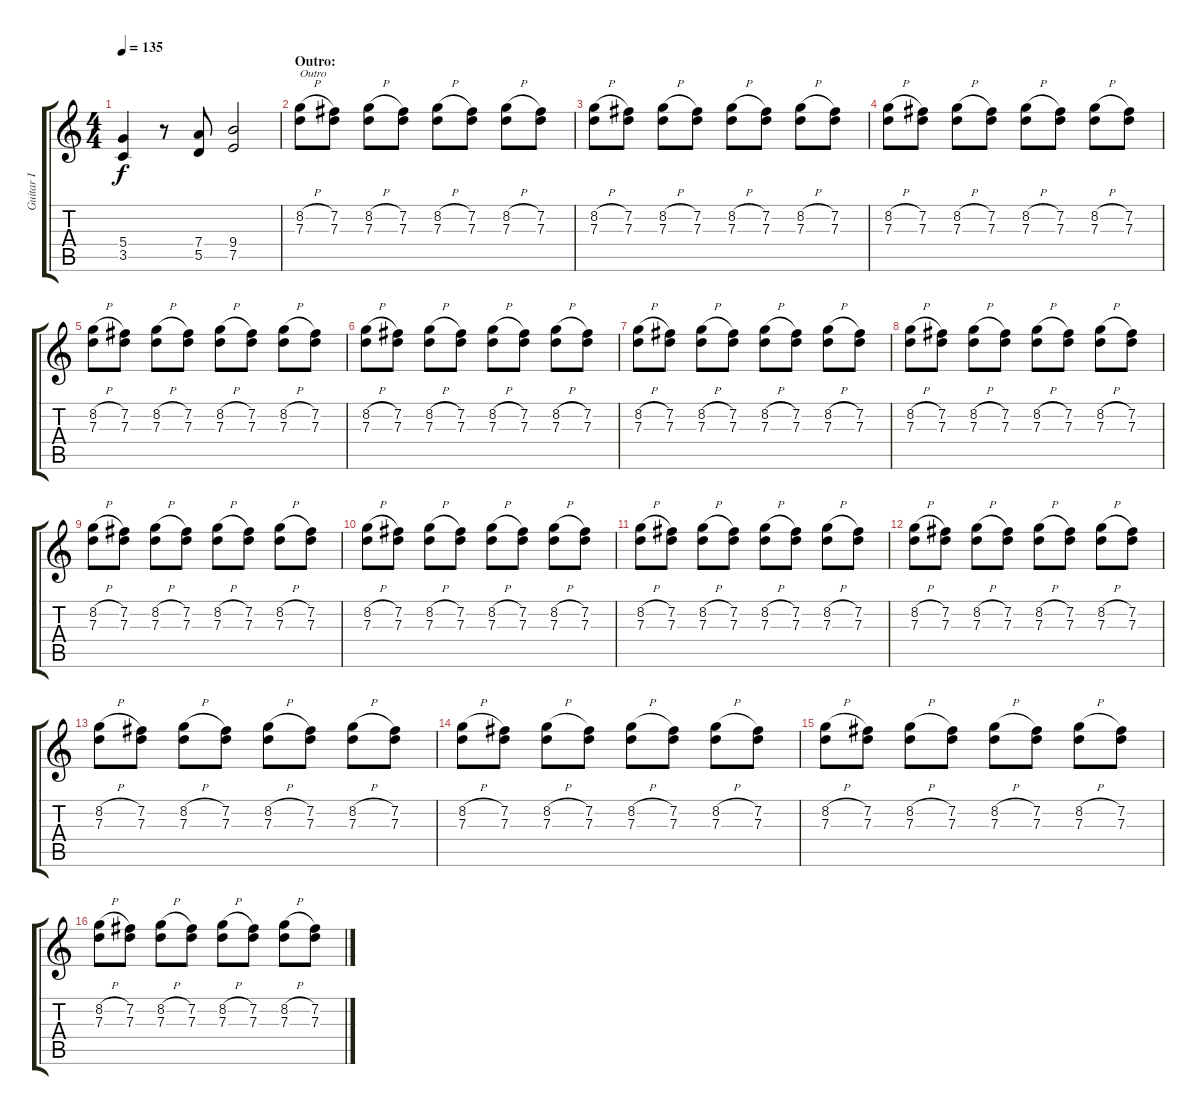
\track ("Guitar I" "Guitar I") {instrument distortionguitar}
\staff {score tabs}
\tuning (E4 B3 G3 D3 A2 E2) {hide}
\ts (4 4)
\tempo 135
\clef g2
\ks c
(5.4 3.5).4{dy f} r.8 (7.4 5.5).8 (9.4 7.5).2 |
\section ("" "Outro:")
(8.2{h} 7.3).8{txt "Outro"} (7.2 7.3).8 (8.2{h} 7.3).8 (7.2 7.3).8 (8.2{h} 7.3).8 (7.2 7.3).8 (8.2{h} 7.3).8 (7.2 7.3).8 |
(8.2{h} 7.3).8 (7.2 7.3).8 (8.2{h} 7.3).8 (7.2 7.3).8 (8.2{h} 7.3).8 (7.2 7.3).8 (8.2{h} 7.3).8 (7.2 7.3).8 |
(8.2{h} 7.3).8 (7.2 7.3).8 (8.2{h} 7.3).8 (7.2 7.3).8 (8.2{h} 7.3).8 (7.2 7.3).8 (8.2{h} 7.3).8 (7.2 7.3).8 |
(8.2{h} 7.3).8 (7.2 7.3).8 (8.2{h} 7.3).8 (7.2 7.3).8 (8.2{h} 7.3).8 (7.2 7.3).8 (8.2{h} 7.3).8 (7.2 7.3).8 |
(8.2{h} 7.3).8 (7.2 7.3).8 (8.2{h} 7.3).8 (7.2 7.3).8 (8.2{h} 7.3).8 (7.2 7.3).8 (8.2{h} 7.3).8 (7.2 7.3).8 |
(8.2{h} 7.3).8 (7.2 7.3).8 (8.2{h} 7.3).8 (7.2 7.3).8 (8.2{h} 7.3).8 (7.2 7.3).8 (8.2{h} 7.3).8 (7.2 7.3).8 |
(8.2{h} 7.3).8 (7.2 7.3).8 (8.2{h} 7.3).8 (7.2 7.3).8 (8.2{h} 7.3).8 (7.2 7.3).8 (8.2{h} 7.3).8 (7.2 7.3).8 |
(8.2{h} 7.3).8 (7.2 7.3).8 (8.2{h} 7.3).8 (7.2 7.3).8 (8.2{h} 7.3).8 (7.2 7.3).8 (8.2{h} 7.3).8 (7.2 7.3).8 |
(8.2{h} 7.3).8 (7.2 7.3).8 (8.2{h} 7.3).8 (7.2 7.3).8 (8.2{h} 7.3).8 (7.2 7.3).8 (8.2{h} 7.3).8 (7.2 7.3).8 |
(8.2{h} 7.3).8 (7.2 7.3).8 (8.2{h} 7.3).8 (7.2 7.3).8 (8.2{h} 7.3).8 (7.2 7.3).8 (8.2{h} 7.3).8 (7.2 7.3).8 |
(8.2{h} 7.3).8 (7.2 7.3).8 (8.2{h} 7.3).8 (7.2 7.3).8 (8.2{h} 7.3).8 (7.2 7.3).8 (8.2{h} 7.3).8 (7.2 7.3).8 |
(8.2{h} 7.3).8{volume 0} (7.2 7.3).8 (8.2{h} 7.3).8 (7.2 7.3).8 (8.2{h} 7.3).8 (7.2 7.3).8 (8.2{h} 7.3).8 (7.2 7.3).8 |
(8.2{h} 7.3).8 (7.2 7.3).8 (8.2{h} 7.3).8 (7.2 7.3).8 (8.2{h} 7.3).8 (7.2 7.3).8 (8.2{h} 7.3).8 (7.2 7.3).8 |
(8.2{h} 7.3).8 (7.2 7.3).8 (8.2{h} 7.3).8 (7.2 7.3).8 (8.2{h} 7.3).8 (7.2 7.3).8 (8.2{h} 7.3).8 (7.2 7.3).8 |
(8.2{h} 7.3).8 (7.2 7.3).8 (8.2{h} 7.3).8 (7.2 7.3).8 (8.2{h} 7.3).8 (7.2 7.3).8 (8.2{h} 7.3).8 (7.2 7.3).8
